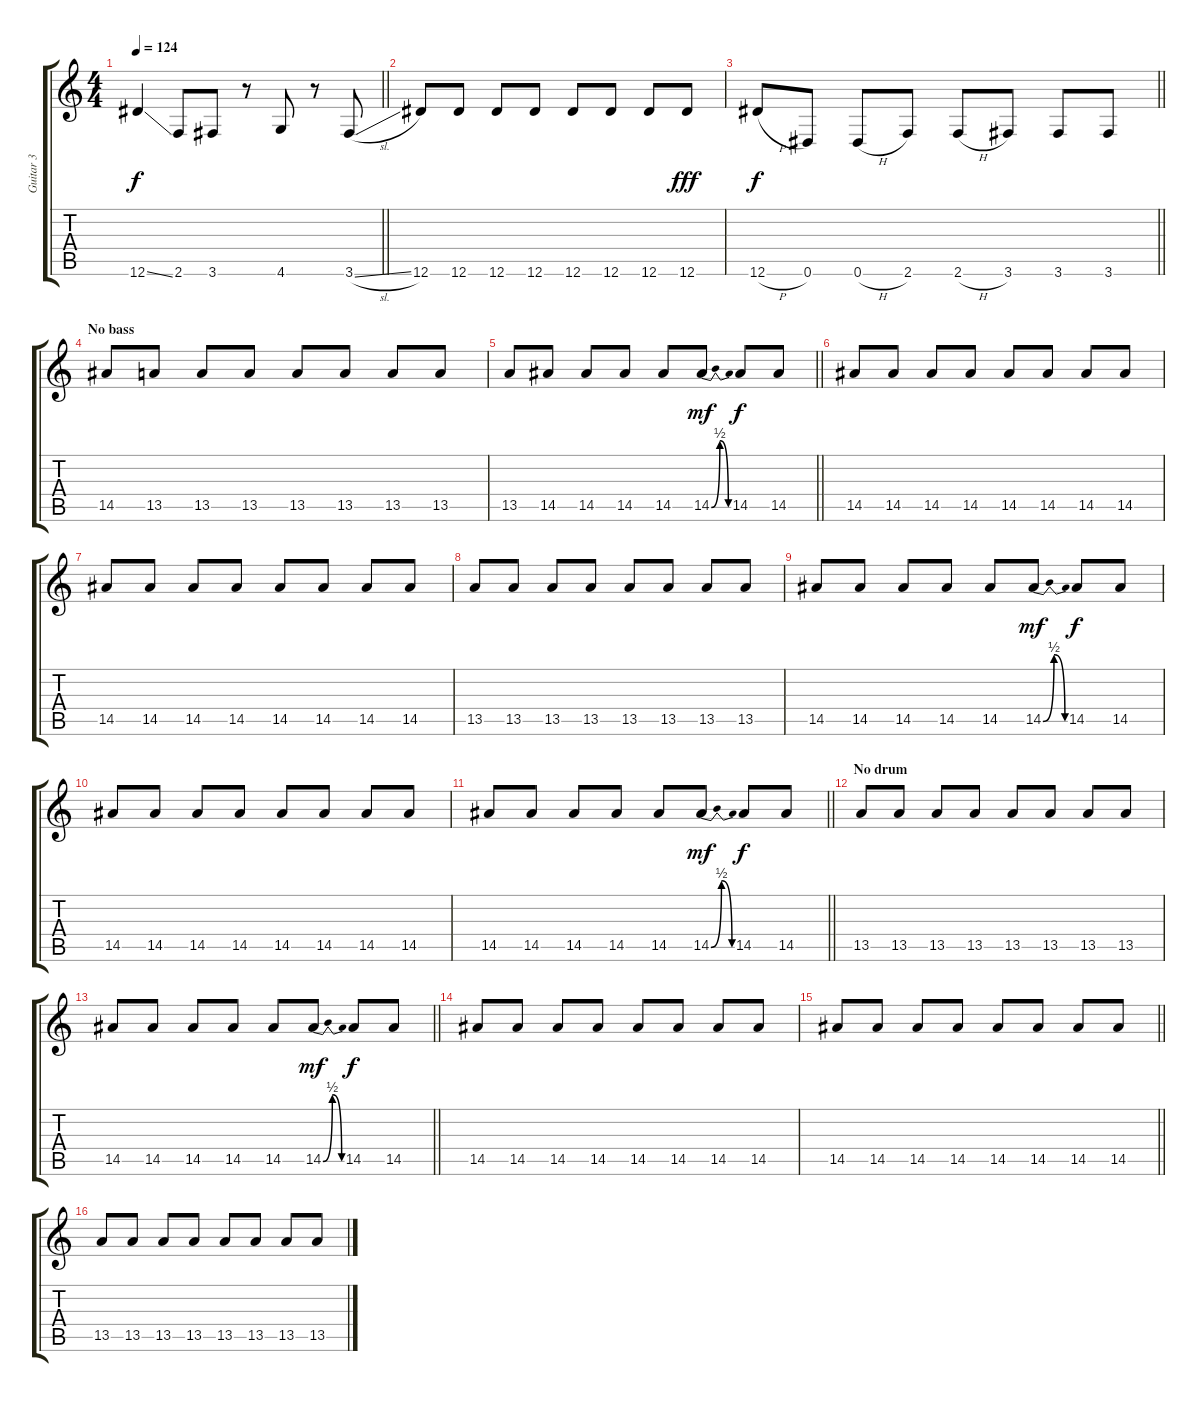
\track ("Guitar 3" "Guitar 3") {instrument overdrivenguitar}
\staff {score tabs}
\tuning (Eb4 Bb3 Gb3 Db3 Ab2 Eb2) {hide}
\ts (4 4)
\tempo 124
\clef g2
\barLineRight lightlight
\ks c
12.6{ss}.4{dy f} 2.6.8 3.6.8 r.8 4.6.8 r.8 3.6{sl}.8 |
12.6.8 12.6.8 12.6.8 12.6.8 12.6.8 12.6.8 12.6.8 12.6.8{dy fff} |
\barLineRight lightlight
12.6{h}.8{dy f} 0.6.8 0.6{h}.8 2.6.8 2.6{h}.8 3.6.8 3.6.8 3.6.8 |
\section ("" "No bass")
14.5.8{balance 14} 13.5.8 13.5.8 13.5.8 13.5.8 13.5.8 13.5.8 13.5.8 |
\barLineRight lightlight
13.5.8 14.5.8 14.5.8 14.5.8 14.5.8 14.5{be (bendrelease 0 0 15 2 15 2 60 0)}.8{dy mf} 14.5.8{dy f} 14.5.8 |
14.5.8 14.5.8 14.5.8 14.5.8 14.5.8 14.5.8 14.5.8 14.5.8 |
14.5.8 14.5.8 14.5.8 14.5.8 14.5.8 14.5.8 14.5.8 14.5.8 |
13.5.8 13.5.8 13.5.8 13.5.8 13.5.8 13.5.8 13.5.8 13.5.8 |
14.5.8 14.5.8 14.5.8 14.5.8 14.5.8 14.5{be (bendrelease 0 0 15 2 15 2 60 0)}.8{dy mf} 14.5.8{dy f} 14.5.8 |
14.5.8 14.5.8 14.5.8 14.5.8 14.5.8 14.5.8 14.5.8 14.5.8 |
\barLineRight lightlight
14.5.8 14.5.8 14.5.8 14.5.8 14.5.8 14.5{be (bendrelease 0 0 15 2 15 2 60 0)}.8{dy mf} 14.5.8{dy f} 14.5.8 |
\section ("" "No drum")
13.5.8 13.5.8 13.5.8 13.5.8 13.5.8 13.5.8 13.5.8 13.5.8 |
\barLineRight lightlight
14.5.8 14.5.8 14.5.8 14.5.8 14.5.8 14.5{be (bendrelease 0 0 15 2 15 2 60 0)}.8{dy mf} 14.5.8{dy f} 14.5.8 |
14.5.8 14.5.8 14.5.8 14.5.8 14.5.8 14.5.8 14.5.8 14.5.8 |
\barLineRight lightlight
14.5.8 14.5.8 14.5.8 14.5.8 14.5.8 14.5.8 14.5.8 14.5.8 |
13.5.8 13.5.8 13.5.8 13.5.8 13.5.8 13.5.8 13.5.8 13.5.8
